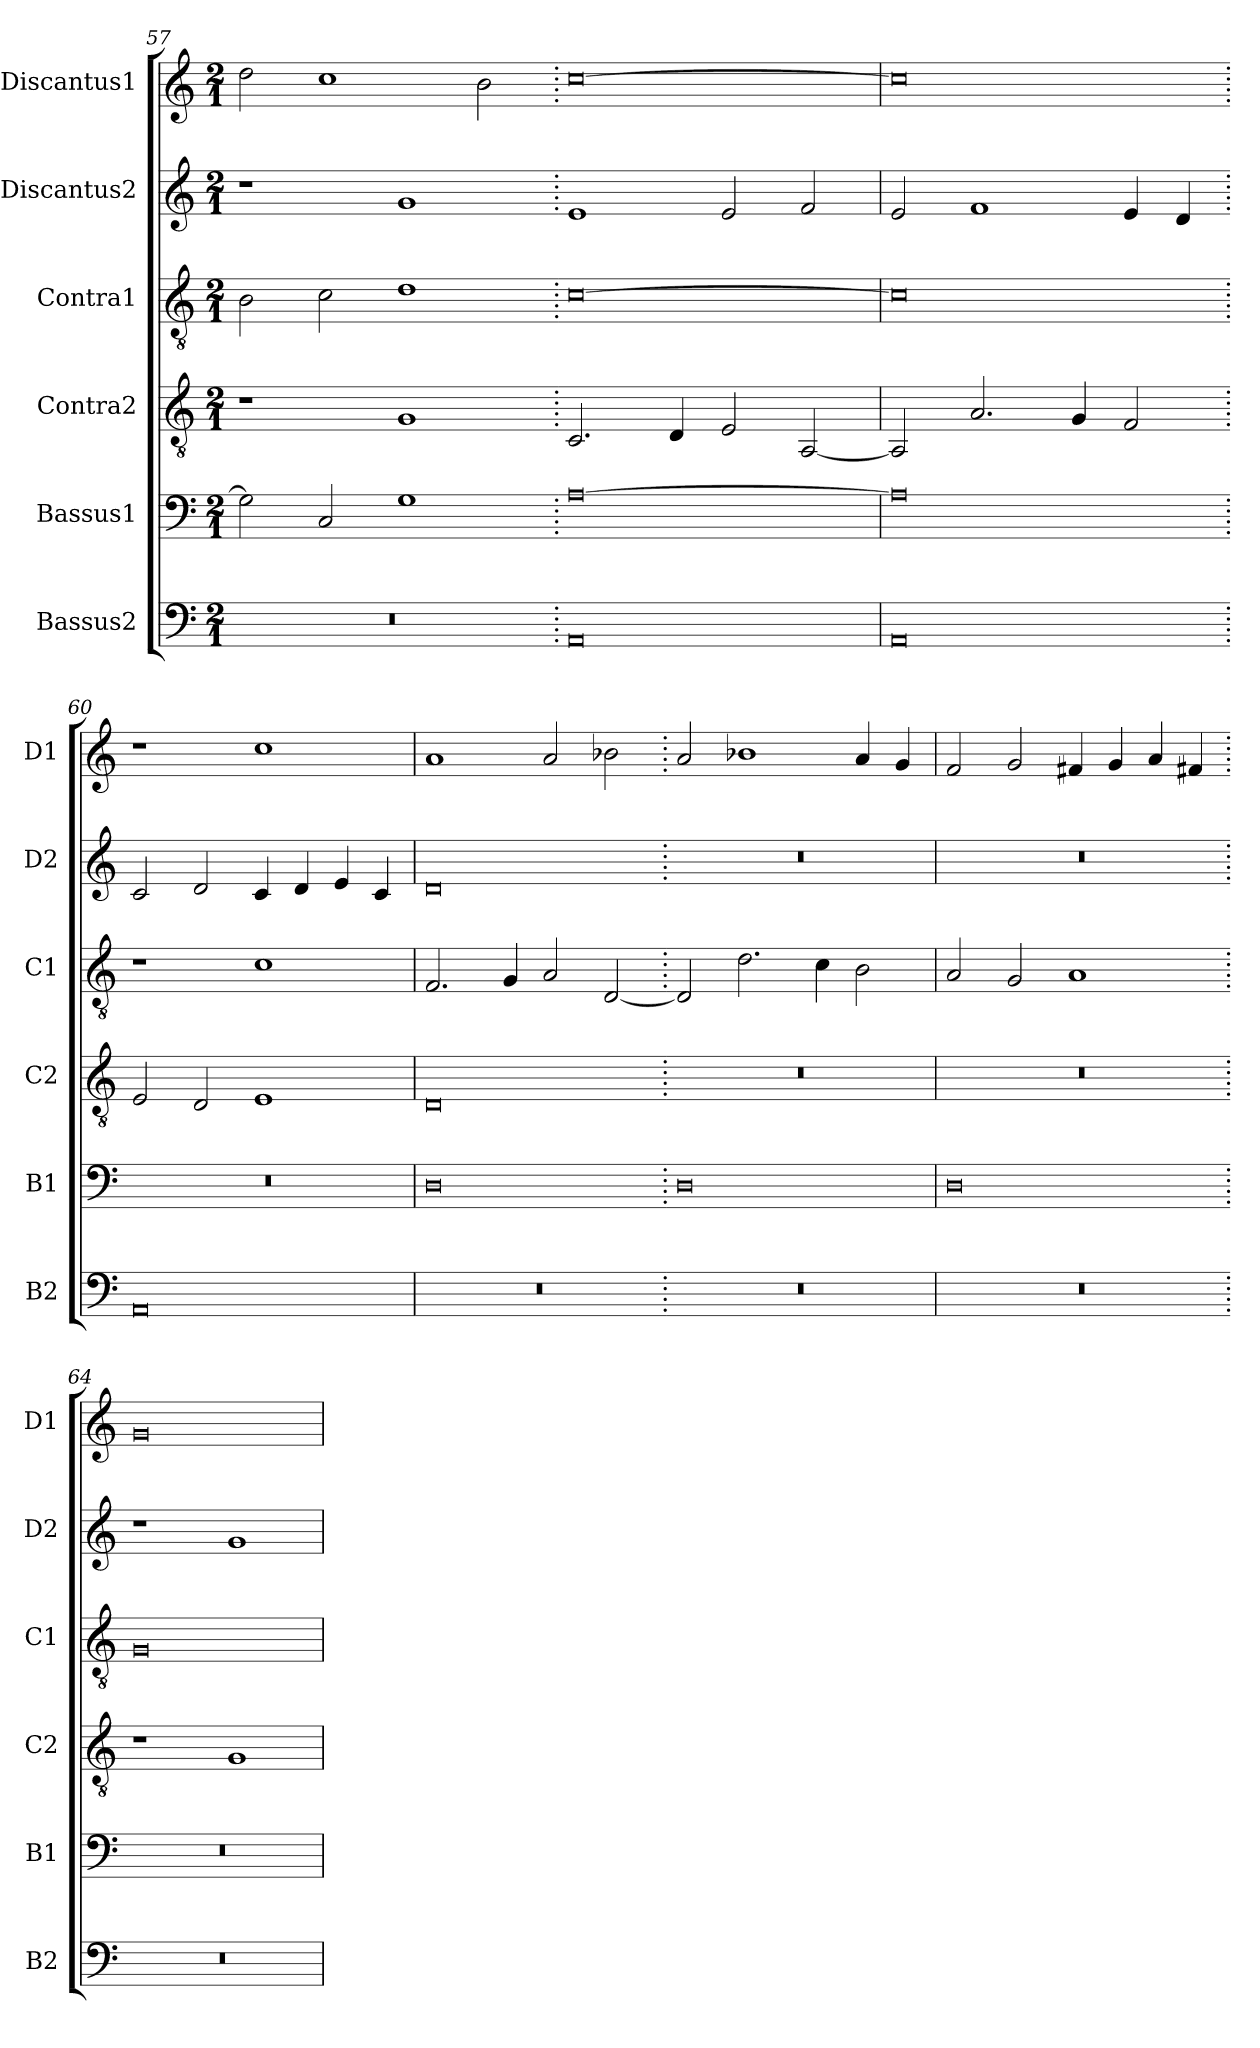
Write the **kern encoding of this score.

**kern	**kern	**kern	**kern	**kern	**kern
*part6	*part5	*part4	*part3	*part2	*part1
*staff6	*staff5	*staff4	*staff3	*staff2	*staff1
*I"Bassus2	*I"Bassus1	*I"Contra2	*I"Contra1	*I"Discantus2	*I"Discantus1
*I'B2	*I'B1	*I'C2	*I'C1	*I'D2	*I'D1
*clefF4	*clefF4	*clefGv2	*clefGv2	*clefG2	*clefG2
*k[]	*k[]	*k[]	*k[]	*k[]	*k[]
*M2/1	*M2/1	*M2/1	*M2/1	*M2/1	*M2/1
=57	=57	=57	=57	=57	=57
0r	2G\]	1r	2B\	1r	2dd\
.	2C/	.	2c\	.	1cc
.	1G	1G	1d	1g	.
.	.	.	.	.	2b\
=58.	=58.	=58.	=58.	=58.	=58.
0AA	[0A	2.C/	[0c	1e	[0cc
.	.	4D/	.	.	.
.	.	2E/	.	2e/	.
.	.	[2AA/	.	2f/	.
=59	=59	=59	=59	=59	=59
0AA	0A]	2AA/]	0c]	2e/	0cc]
.	.	2.A/	.	1f	.
.	.	4G/	.	.	.
.	.	2F/	.	4e/	.
.	.	.	.	4d/	.
=60.	=60.	=60.	=60.	=60.	=60.
0AA	0r	2E/	1r	2c/	1r
.	.	2D/	.	2d/	.
.	.	1E	1c	4c/	1cc
.	.	.	.	4d/	.
.	.	.	.	4e/	.
.	.	.	.	4c/	.
=61	=61	=61	=61	=61	=61
0r	0D	0D	2.F/	0d	1a
.	.	.	4G/	.	.
.	.	.	2A/	.	2a/
.	.	.	[2D/	.	2b-X\
=62.	=62.	=62.	=62.	=62.	=62.
0r	0D	0r	2D/]	0r	2a/
.	.	.	2.d\	.	1b-X
.	.	.	4c\	.	.
.	.	.	2B\	.	4a/
.	.	.	.	.	4g/
=63	=63	=63	=63	=63	=63
0r	0D	0r	2A/	0r	2f/
.	.	.	2G/	.	2g/
.	.	.	1A	.	4f#X/
.	.	.	.	.	4g/
.	.	.	.	.	4a/
.	.	.	.	.	4f#X/
=64.	=64.	=64.	=64.	=64.	=64.
0r	0r	1r	0G	1r	0g
.	.	1G	.	1g	.
=	=	=	=	=	=
*-	*-	*-	*-	*-	*-
